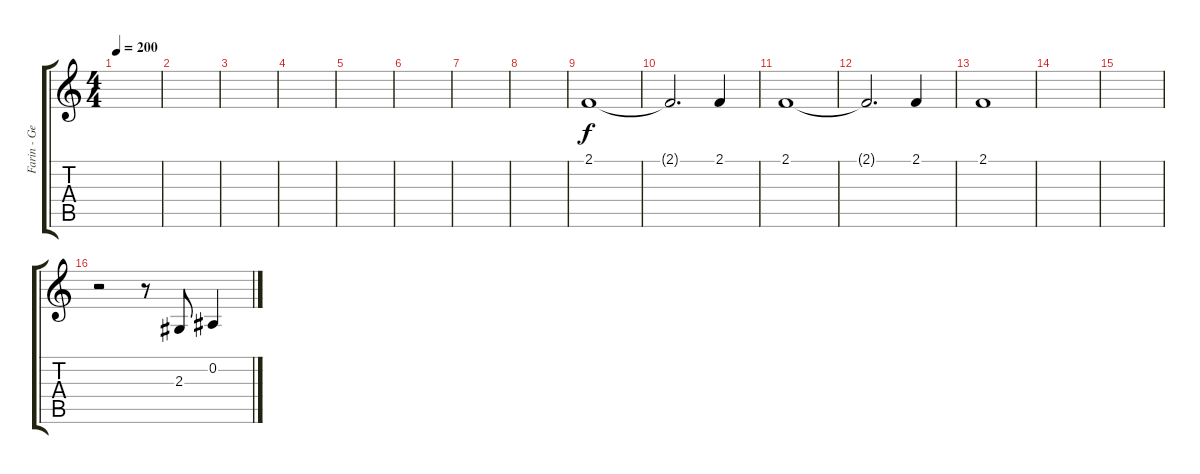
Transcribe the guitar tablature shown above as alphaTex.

\track ("Farin - Gesang" "Farin - Ge") {instrument oboe}
\staff {score tabs}
\tuning (Eb4 Bb3 Gb3 Db3 Ab2 Eb2) {hide}
\ts (4 4)
\tempo 200
\clef g2
\ks c
|
|
|
|
|
|
|
|
2.1.1 |
2.1{t}.2{d} 2.1.4 |
2.1.1 |
2.1{t}.2{d} 2.1.4 |
2.1.1 |
|
|
r.2 r.8 2.3.8 0.2.4
